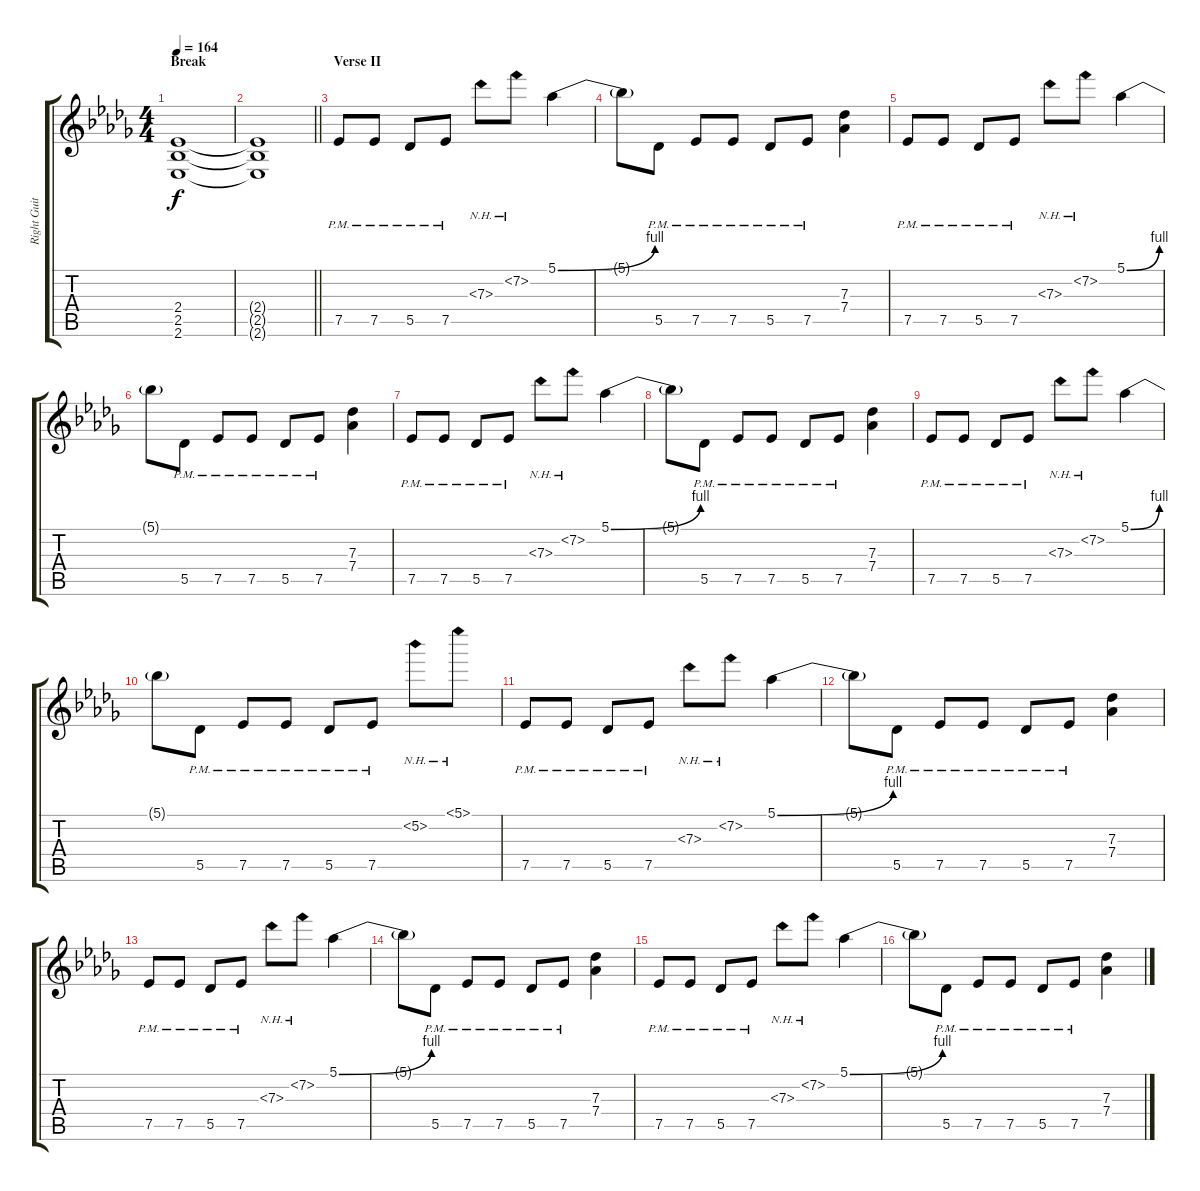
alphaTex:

\track ("Right Guitar" "Right Guit") {instrument distortionguitar}
\staff {score tabs}
\tuning (Eb4 Bb3 Gb3 Db3 Ab2 Db2) {hide}
\ts (4 4)
\section ("" "Break")
\tempo 164
\clef g2
\ks db
(2.4 2.5 2.6).1{dy f} |
\barLineRight lightlight
(2.4{t} 2.5{t} 2.6{t}).1 |
\section ("" "Verse II")
7.5{pm}.8 7.5{pm}.8 5.5{pm}.8 7.5{pm}.8 7.3{nh}.8 7.2{nh}.8 5.1{be (bend 0 0 60 4)}.4 |
5.1{t}.8 5.5{pm}.8 7.5{pm}.8 7.5{pm}.8 5.5{pm}.8 7.5{pm}.8 (7.3 7.4).4 |
7.5{pm}.8 7.5{pm}.8 5.5{pm}.8 7.5{pm}.8 7.3{nh}.8 7.2{nh}.8 5.1{be (bend 0 0 60 4)}.4 |
5.1{t}.8 5.5{pm}.8 7.5{pm}.8 7.5{pm}.8 5.5{pm}.8 7.5{pm}.8 (7.3 7.4).4 |
7.5{pm}.8 7.5{pm}.8 5.5{pm}.8 7.5{pm}.8 7.3{nh}.8 7.2{nh}.8 5.1{be (bend 0 0 60 4)}.4 |
5.1{t}.8 5.5{pm}.8 7.5{pm}.8 7.5{pm}.8 5.5{pm}.8 7.5{pm}.8 (7.3 7.4).4 |
7.5{pm}.8 7.5{pm}.8 5.5{pm}.8 7.5{pm}.8 7.3{nh}.8 7.2{nh}.8 5.1{be (bend 0 0 60 4)}.4 |
5.1{t}.8 5.5{pm}.8 7.5{pm}.8 7.5{pm}.8 5.5{pm}.8 7.5{pm}.8 5.2{nh}.8 5.1{nh}.8 |
7.5{pm}.8 7.5{pm}.8 5.5{pm}.8 7.5{pm}.8 7.3{nh}.8 7.2{nh}.8 5.1{be (bend 0 0 60 4)}.4 |
5.1{t}.8 5.5{pm}.8 7.5{pm}.8 7.5{pm}.8 5.5{pm}.8 7.5{pm}.8 (7.3 7.4).4 |
7.5{pm}.8 7.5{pm}.8 5.5{pm}.8 7.5{pm}.8 7.3{nh}.8 7.2{nh}.8 5.1{be (bend 0 0 60 4)}.4 |
5.1{t}.8 5.5{pm}.8 7.5{pm}.8 7.5{pm}.8 5.5{pm}.8 7.5{pm}.8 (7.3 7.4).4 |
7.5{pm}.8 7.5{pm}.8 5.5{pm}.8 7.5{pm}.8 7.3{nh}.8 7.2{nh}.8 5.1{be (bend 0 0 60 4)}.4 |
5.1{t}.8 5.5{pm}.8 7.5{pm}.8 7.5{pm}.8 5.5{pm}.8 7.5{pm}.8 (7.3 7.4).4
